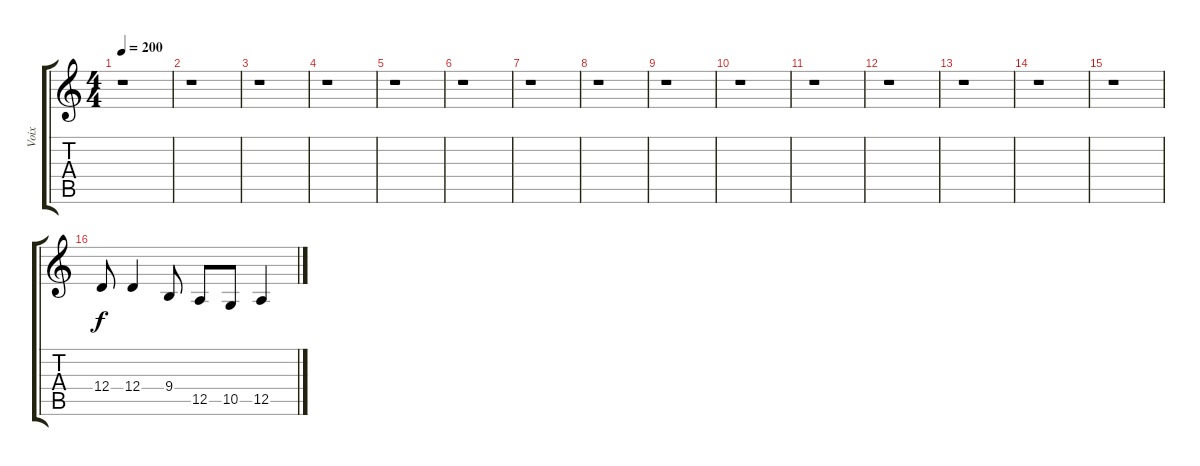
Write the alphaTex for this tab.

\track ("Voix" "Voix") {instrument voiceoohs}
\staff {score tabs}
\tuning (E4 B3 G3 D3 A2 E2) {hide}
\ts (4 4)
\tempo 200
\clef g2
\ks c
r.1{dy f} |
r.1 |
r.1 |
r.1 |
r.1 |
r.1 |
r.1 |
r.1 |
r.1 |
r.1 |
r.1 |
r.1 |
r.1 |
r.1 |
r.1 |
12.4.8 12.4.4 9.4.8 12.5.8 10.5.8 12.5.4
